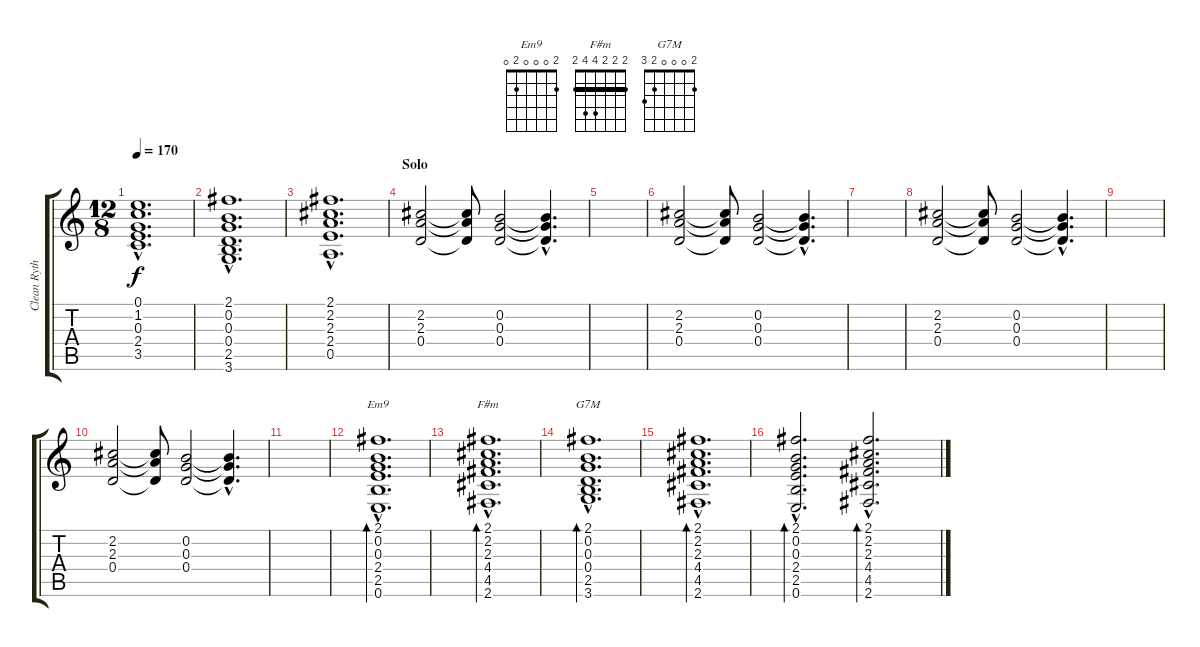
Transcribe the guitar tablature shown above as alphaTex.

\track ("Clean Rythm Guitar" "Clean Ryth") {instrument electricguitarjazz}
\staff {score tabs}
\tuning (E4 B3 G3 D3 A2 E2) {hide}
\chord ("Em9" 2 0 0 0 2 0)
\chord ("F#m" 2 2 2 4 4 2) {barre 2}
\chord ("G7M" 2 0 0 0 2 3)
\ts (12 8)
\tempo 170
\clef g2
\ks c
(0.1{hac} 1.2{hac} 0.3{hac} 2.4{hac} 3.5{hac}).1{d dy f} |
(2.1{hac} 0.2{hac} 0.3{hac} 0.4{hac} 2.5{hac} 3.6{hac}).1{d} |
(2.1{hac} 2.2{hac} 2.3{hac} 2.4{hac} 0.5{hac}).1{d} |
\section ("" "Solo")
(2.2 2.3 0.4).2 (2.2{t} 2.3{t} 0.4{t}).8 (0.2 0.3 0.4).2 (0.2{hac t} 0.3{hac t} 0.4{hac t}).4{d} |
|
(2.2 2.3 0.4).2 (2.2{t} 2.3{t} 0.4{t}).8 (0.2 0.3 0.4).2 (0.2{hac t} 0.3{hac t} 0.4{hac t}).4{d} |
|
(2.2 2.3 0.4).2 (2.2{t} 2.3{t} 0.4{t}).8 (0.2 0.3 0.4).2 (0.2{hac t} 0.3{hac t} 0.4{hac t}).4{d} |
|
(2.2 2.3 0.4).2 (2.2{t} 2.3{t} 0.4{t}).8 (0.2 0.3 0.4).2 (0.2{hac t} 0.3{hac t} 0.4{hac t}).4{d} |
|
(2.1{hac} 0.2{hac} 0.3{hac} 2.4{hac} 2.5{hac} 0.6{hac}).1{d bd 60 ch "Em9"} |
(2.1{hac} 2.2{hac} 2.3{hac} 4.4{hac} 4.5{hac} 2.6{hac}).1{d bd 60 ch "F#m"} |
(2.1{hac} 0.2{hac} 0.3{hac} 0.4{hac} 2.5{hac} 3.6{hac}).1{d bd 60 ch "G7M"} |
(2.1{hac} 2.2{hac} 2.3{hac} 4.4{hac} 4.5{hac} 2.6{hac}).1{d bd 60} |
(2.1{hac} 0.2{hac} 0.3{hac} 2.4{hac} 2.5{hac} 0.6{hac}).2{d bd 60} (2.1{hac} 2.2{hac} 2.3{hac} 4.4{hac} 4.5{hac} 2.6{hac}).2{d bd 60}
